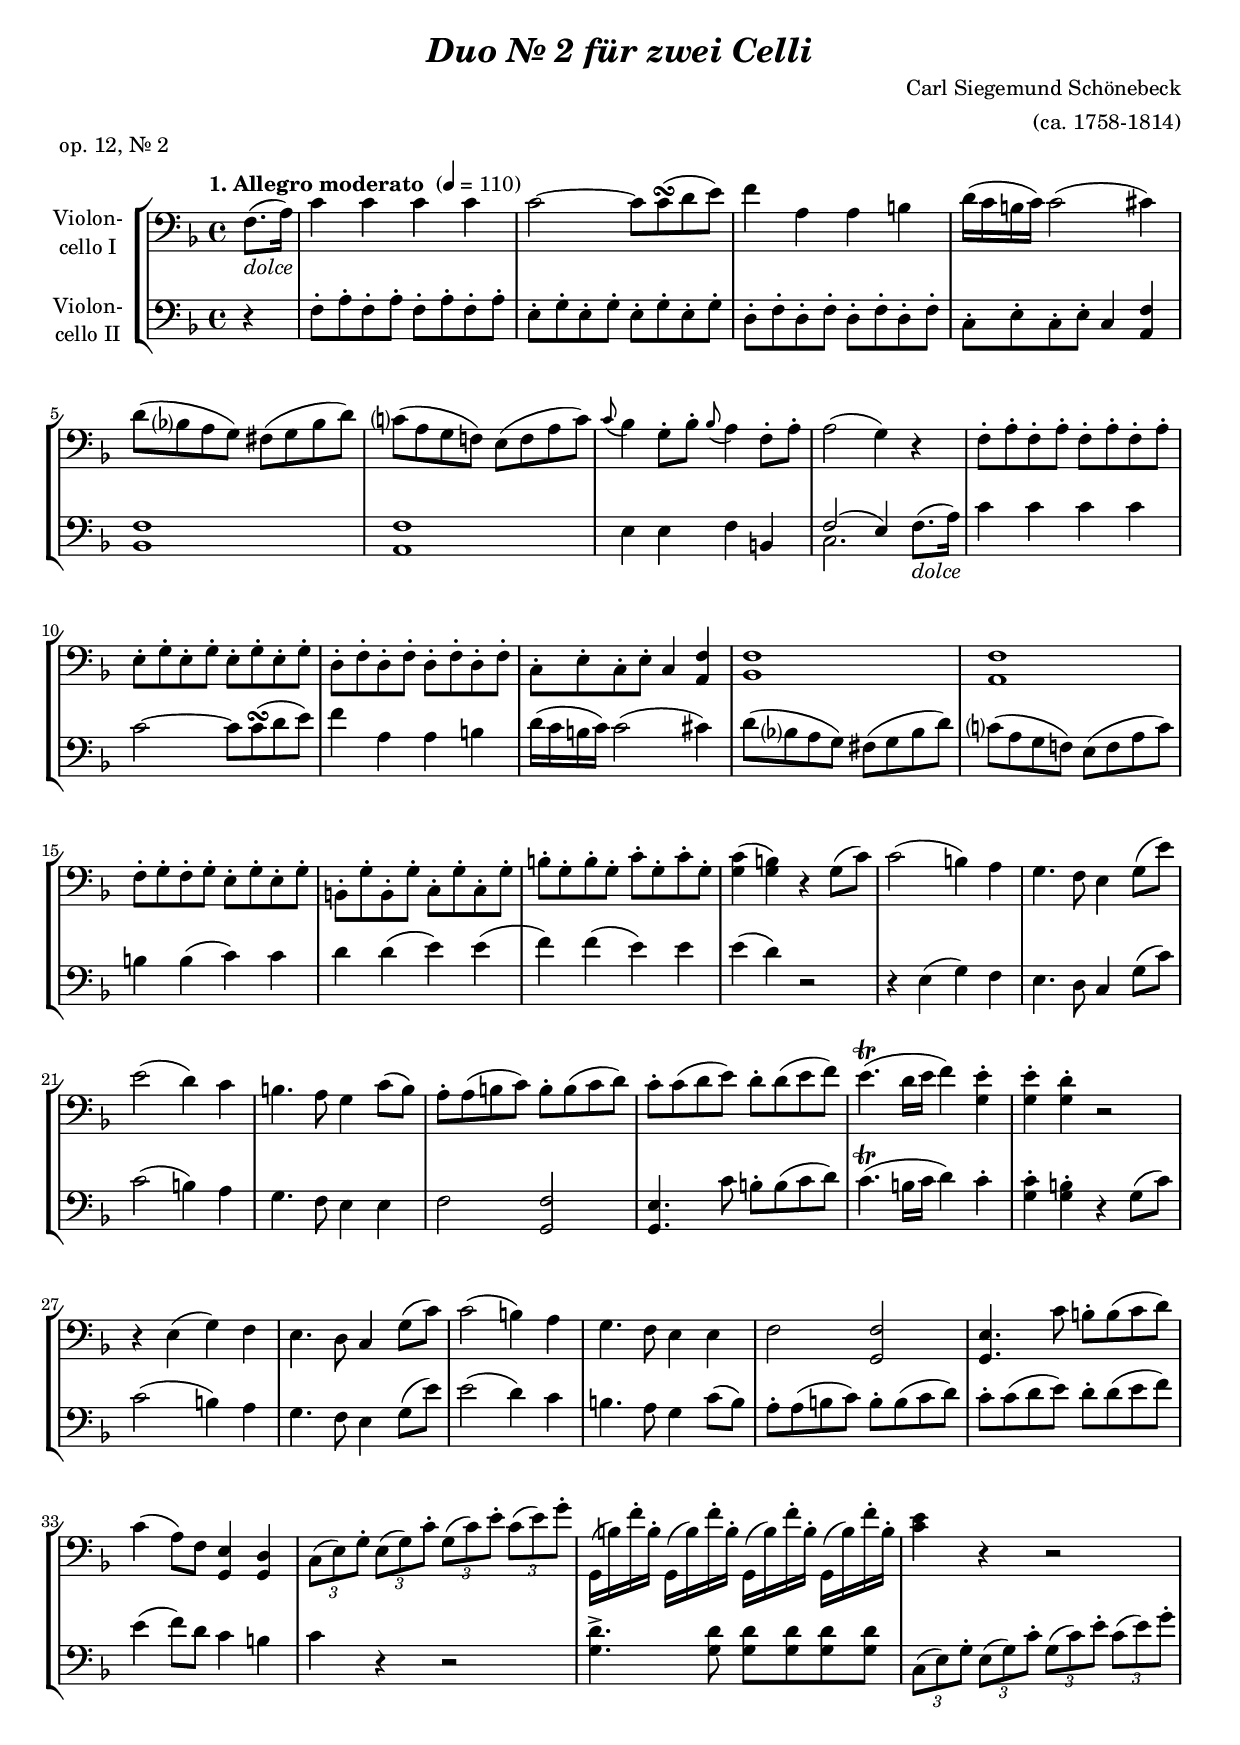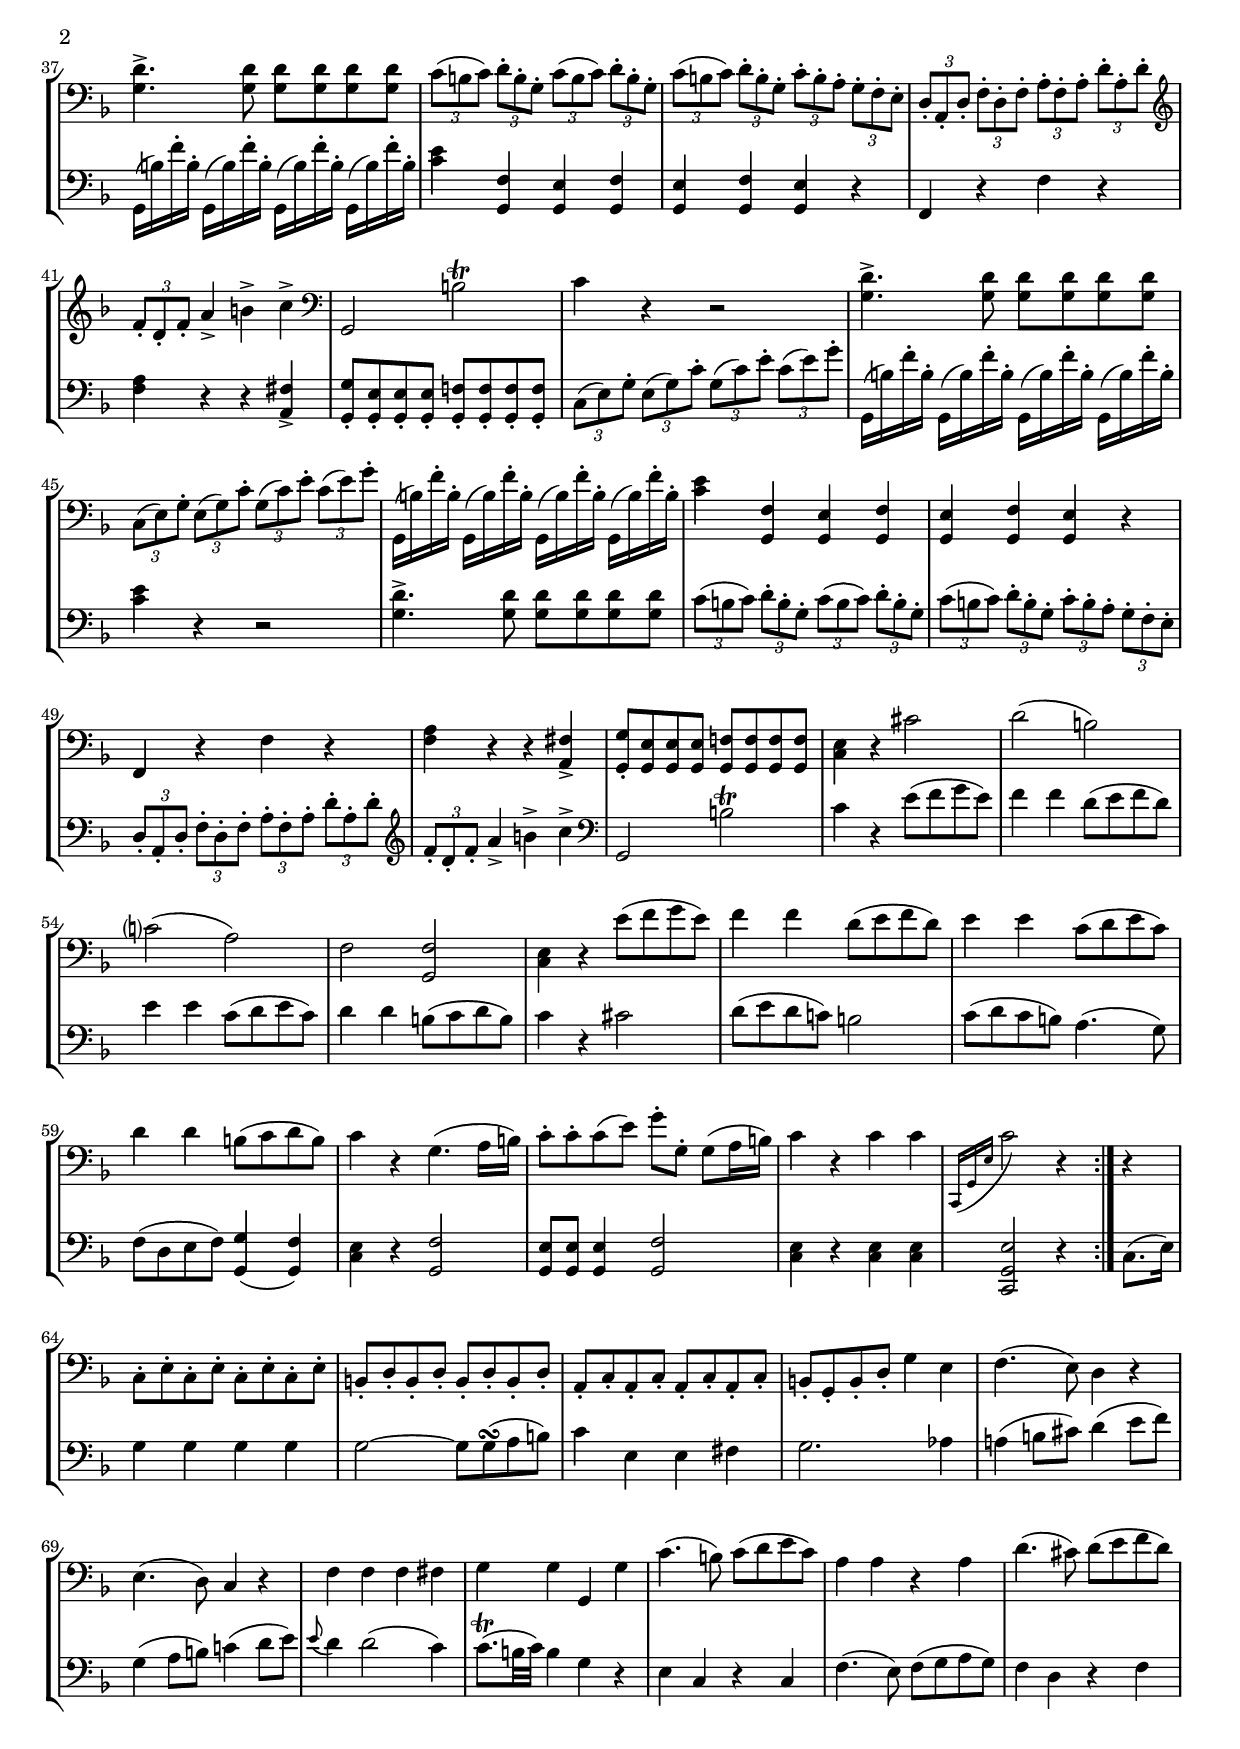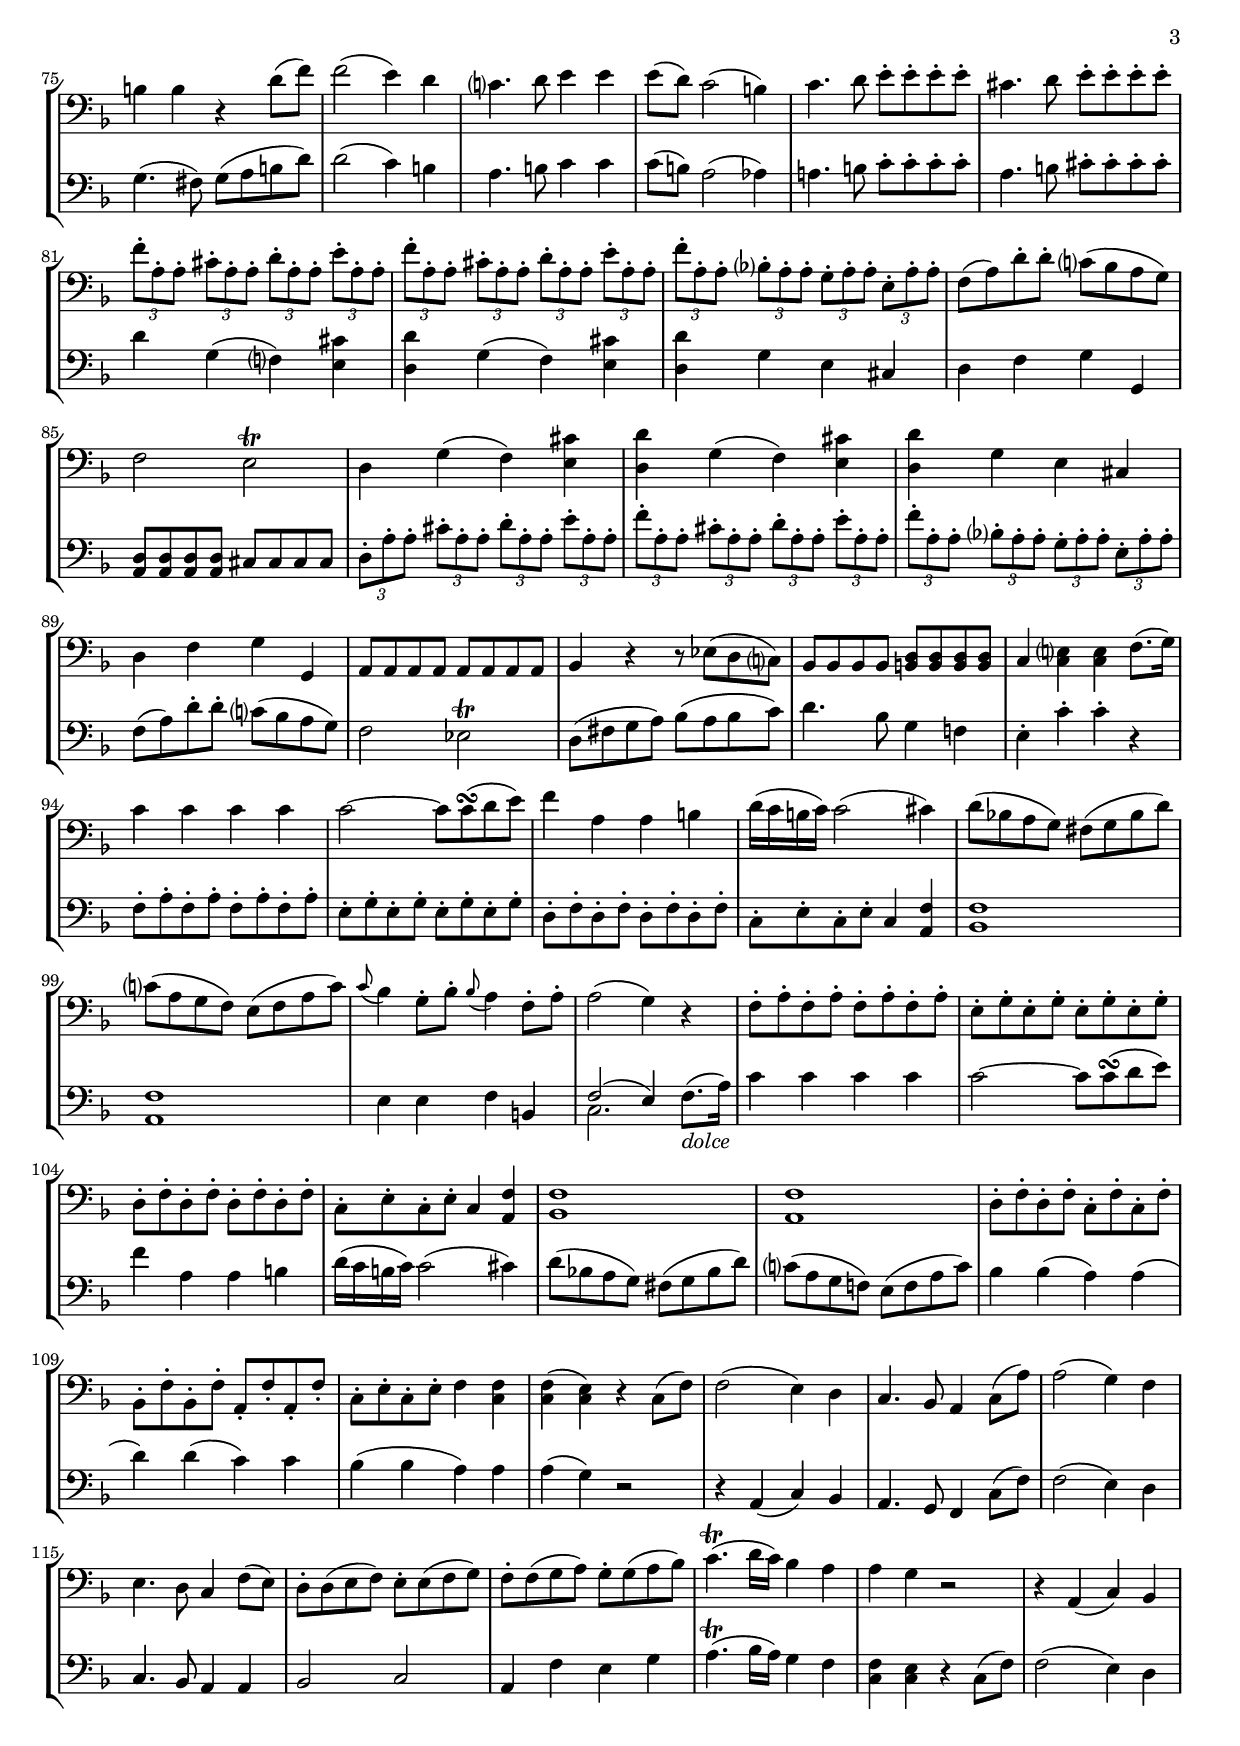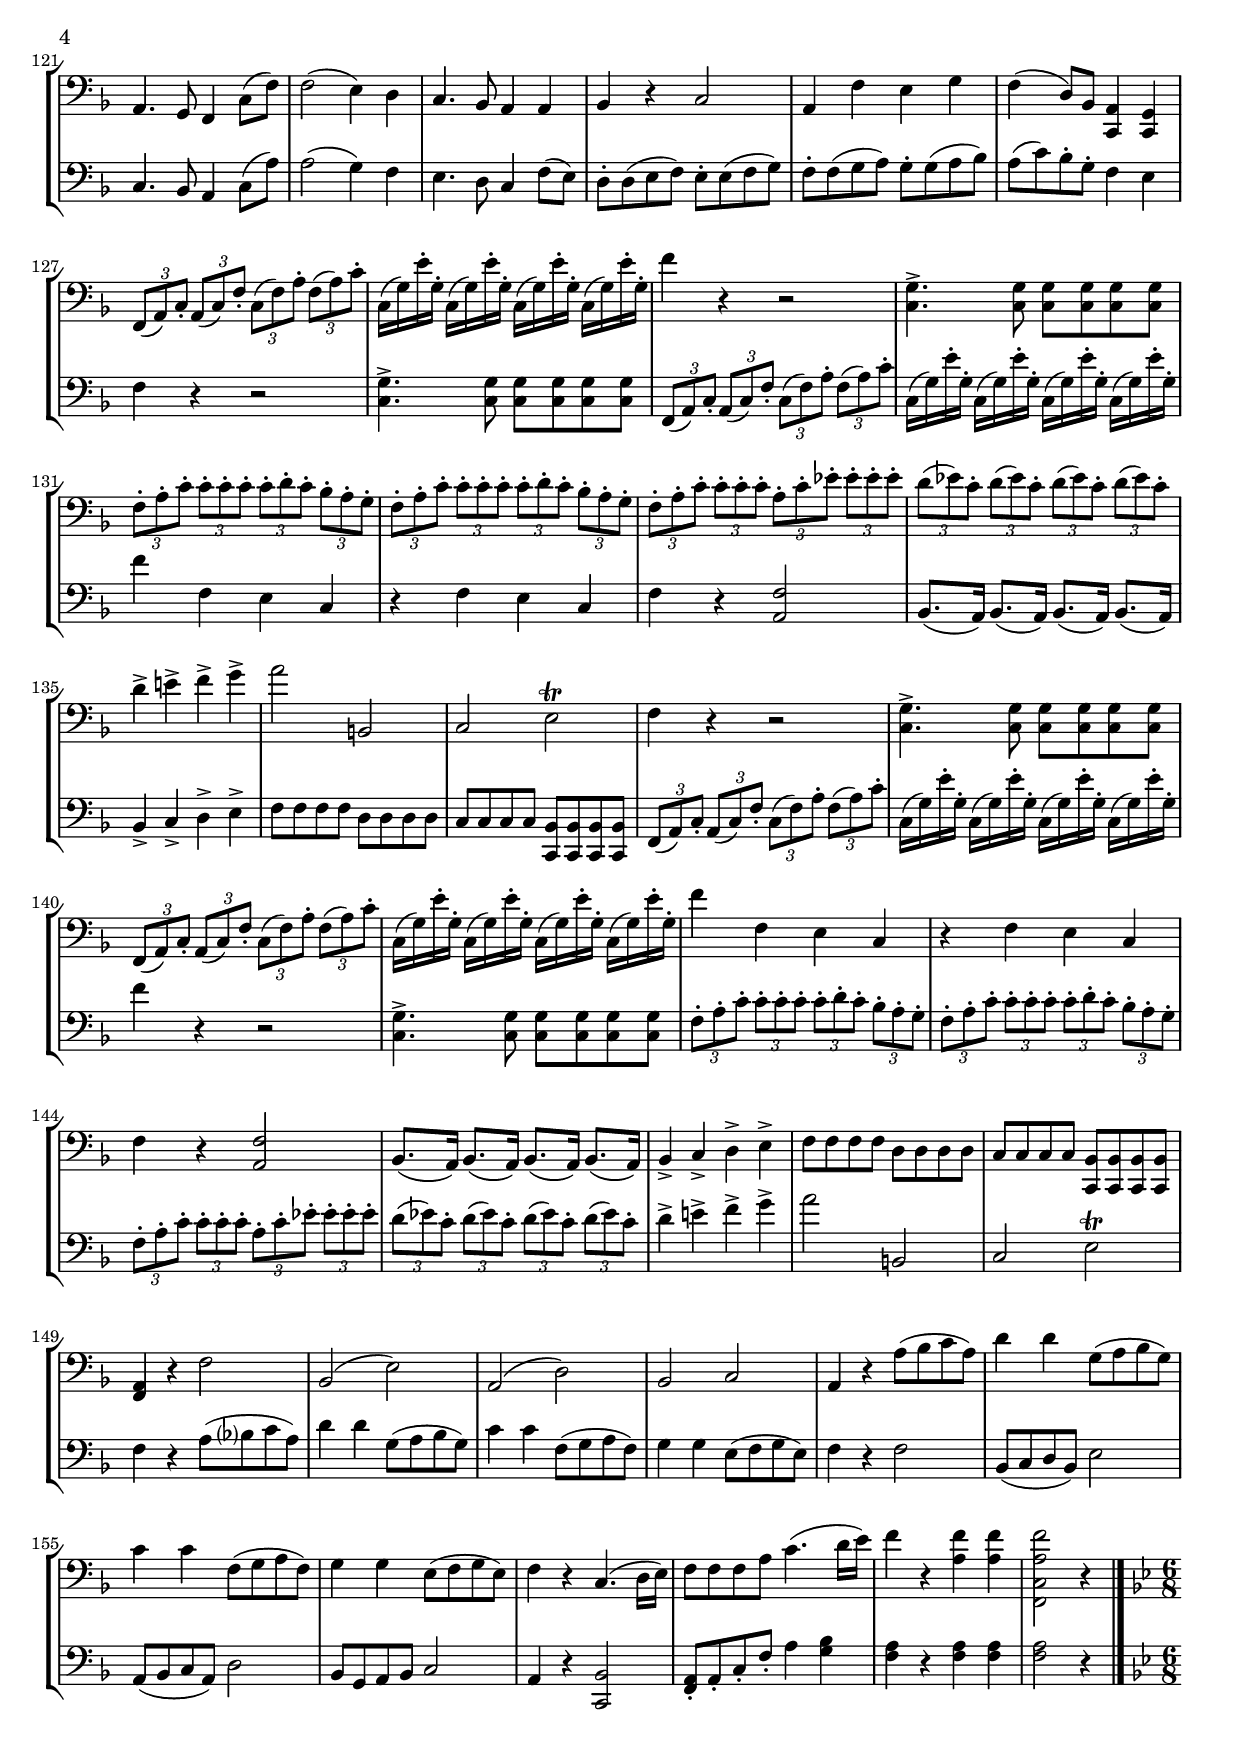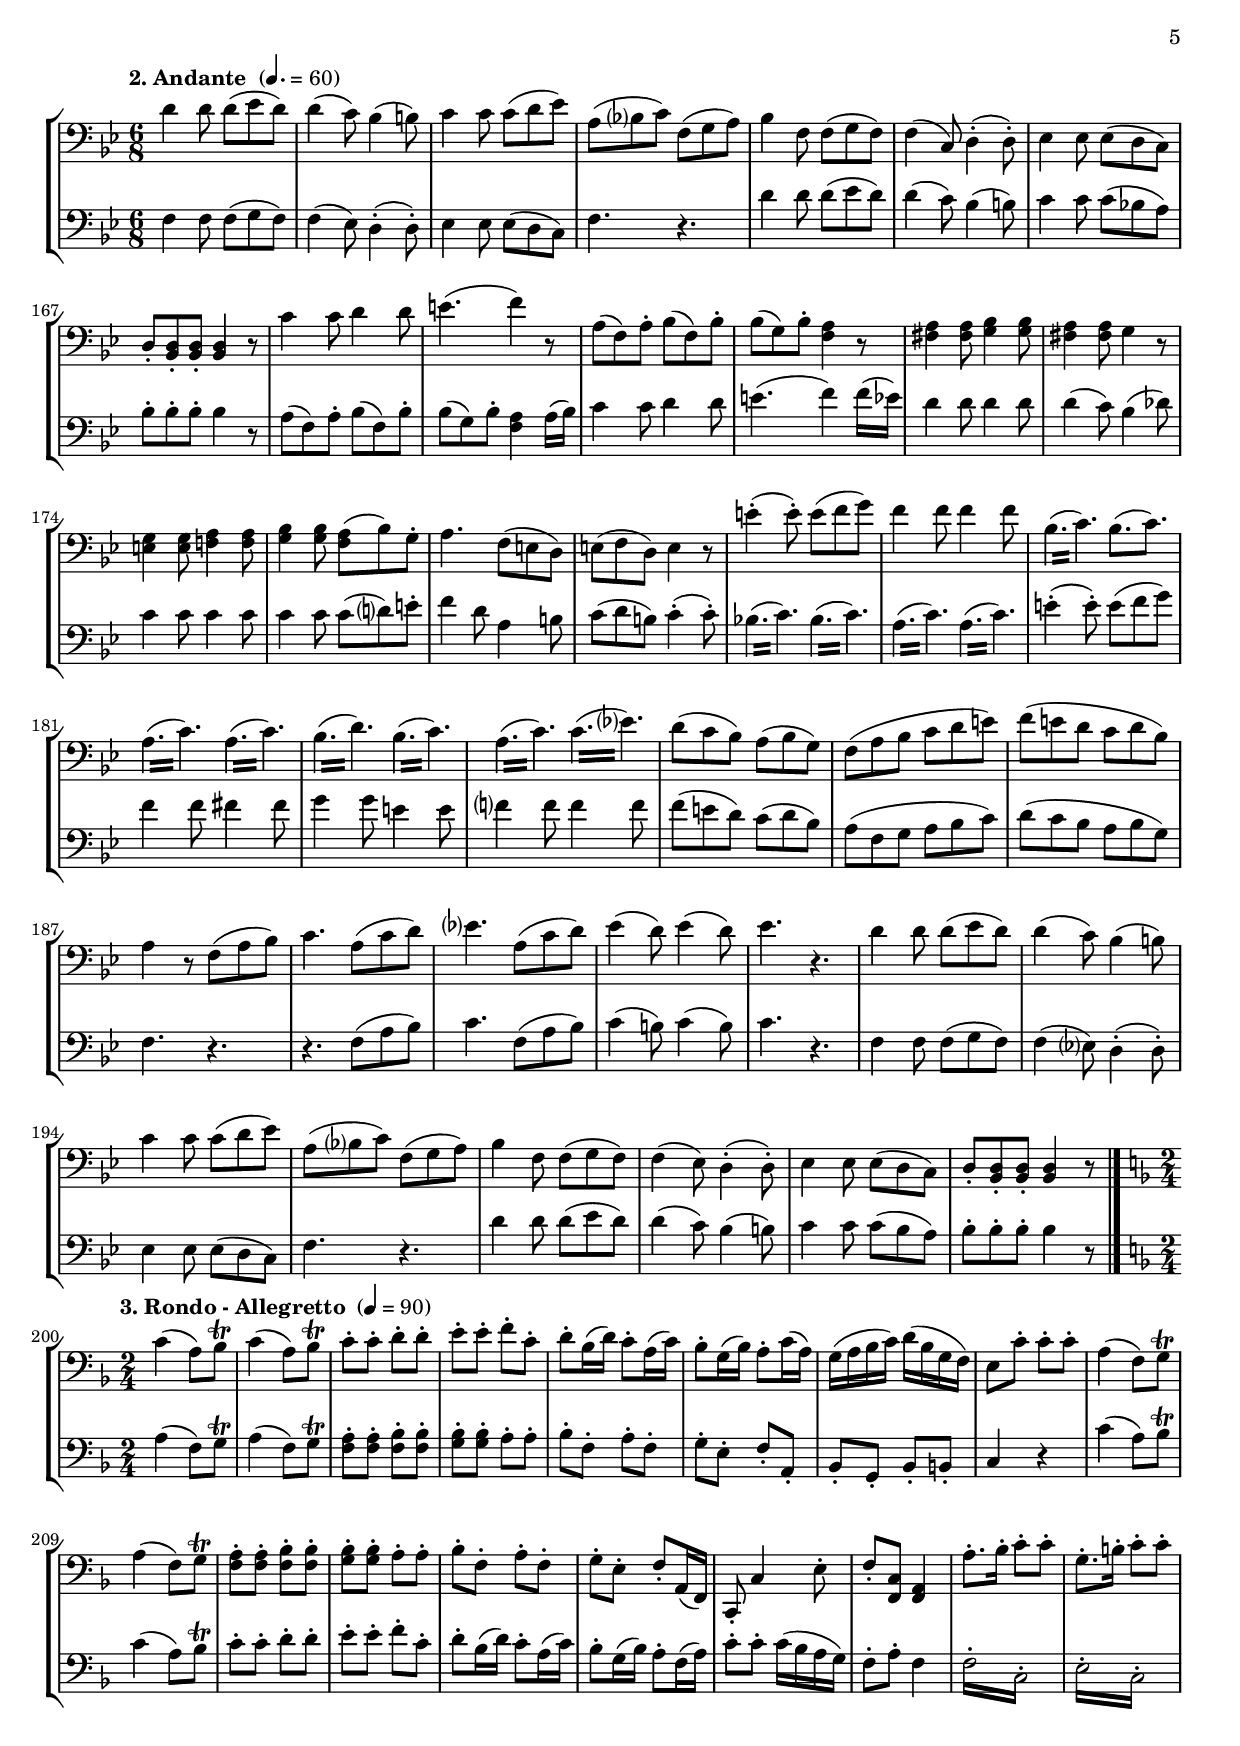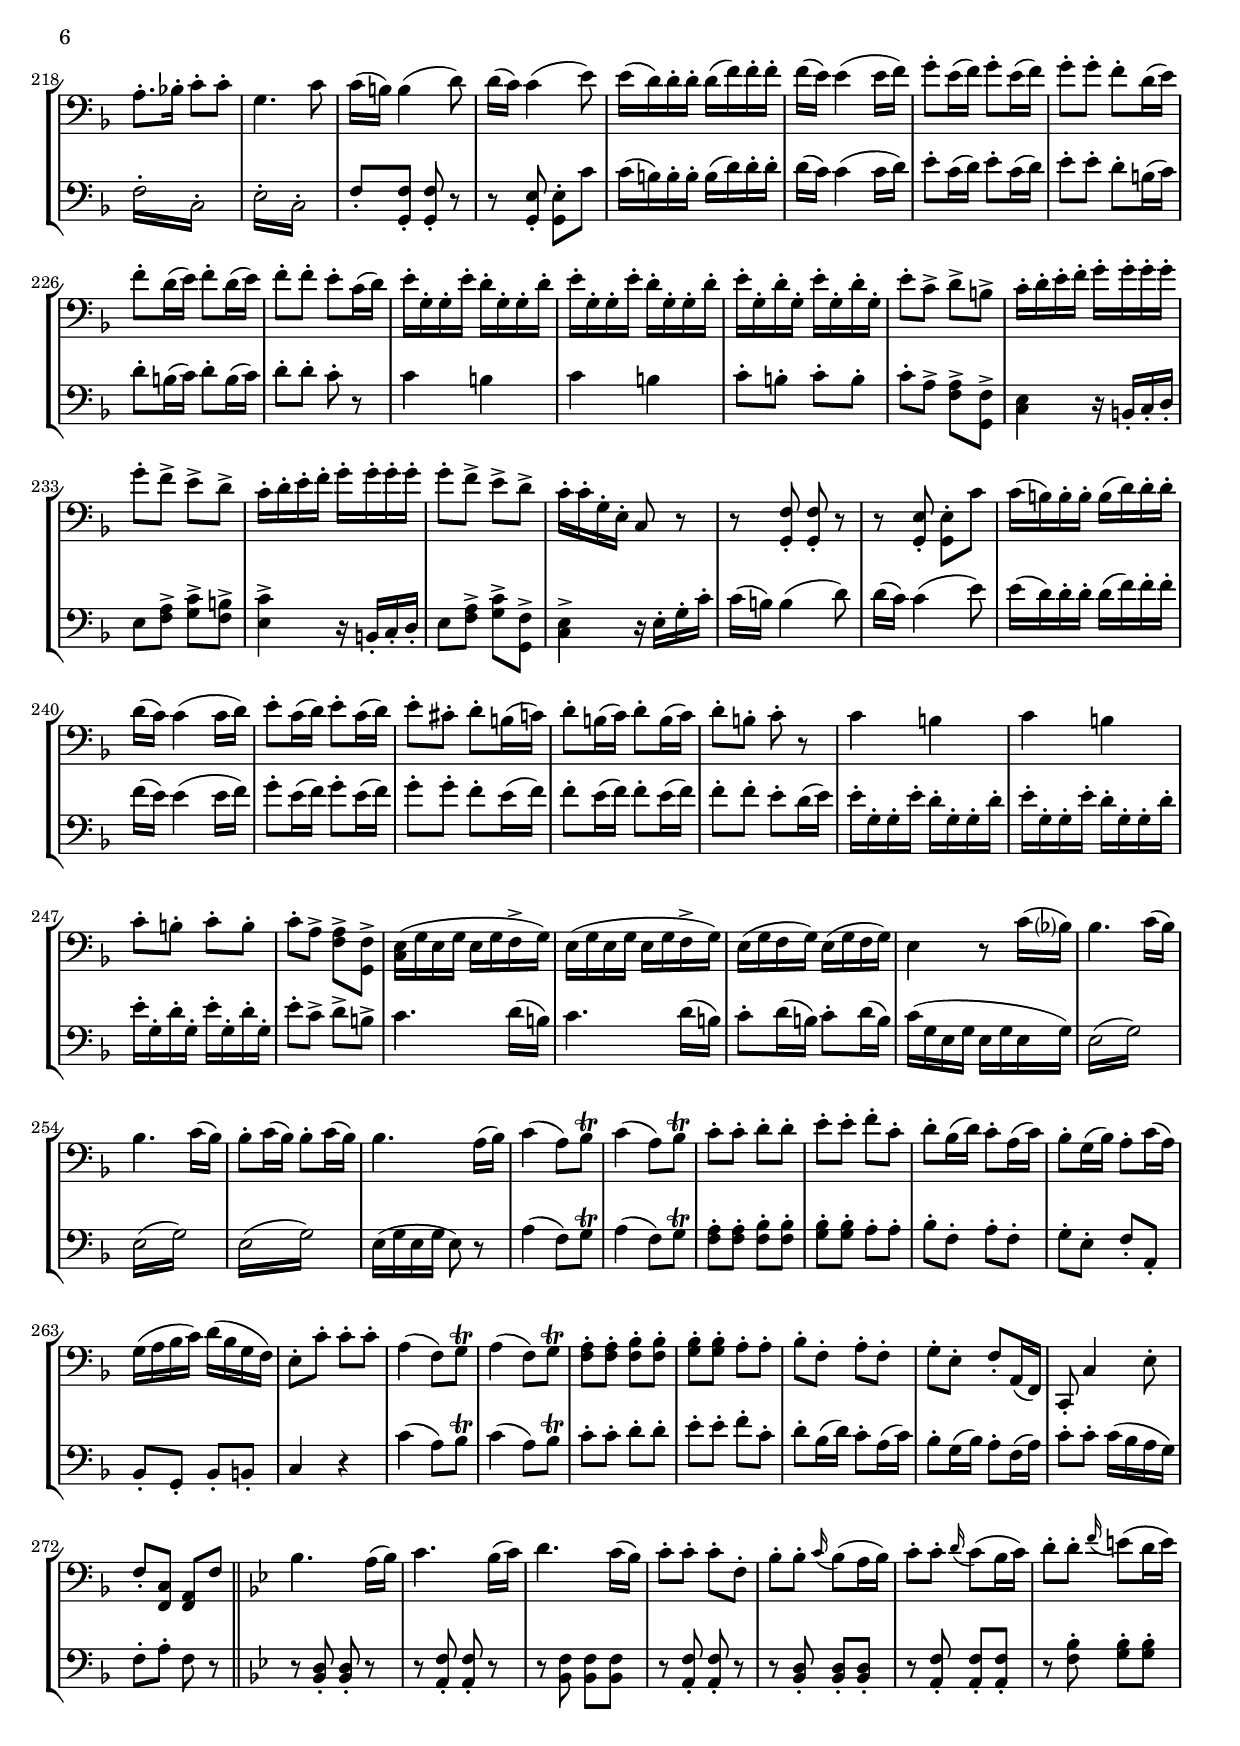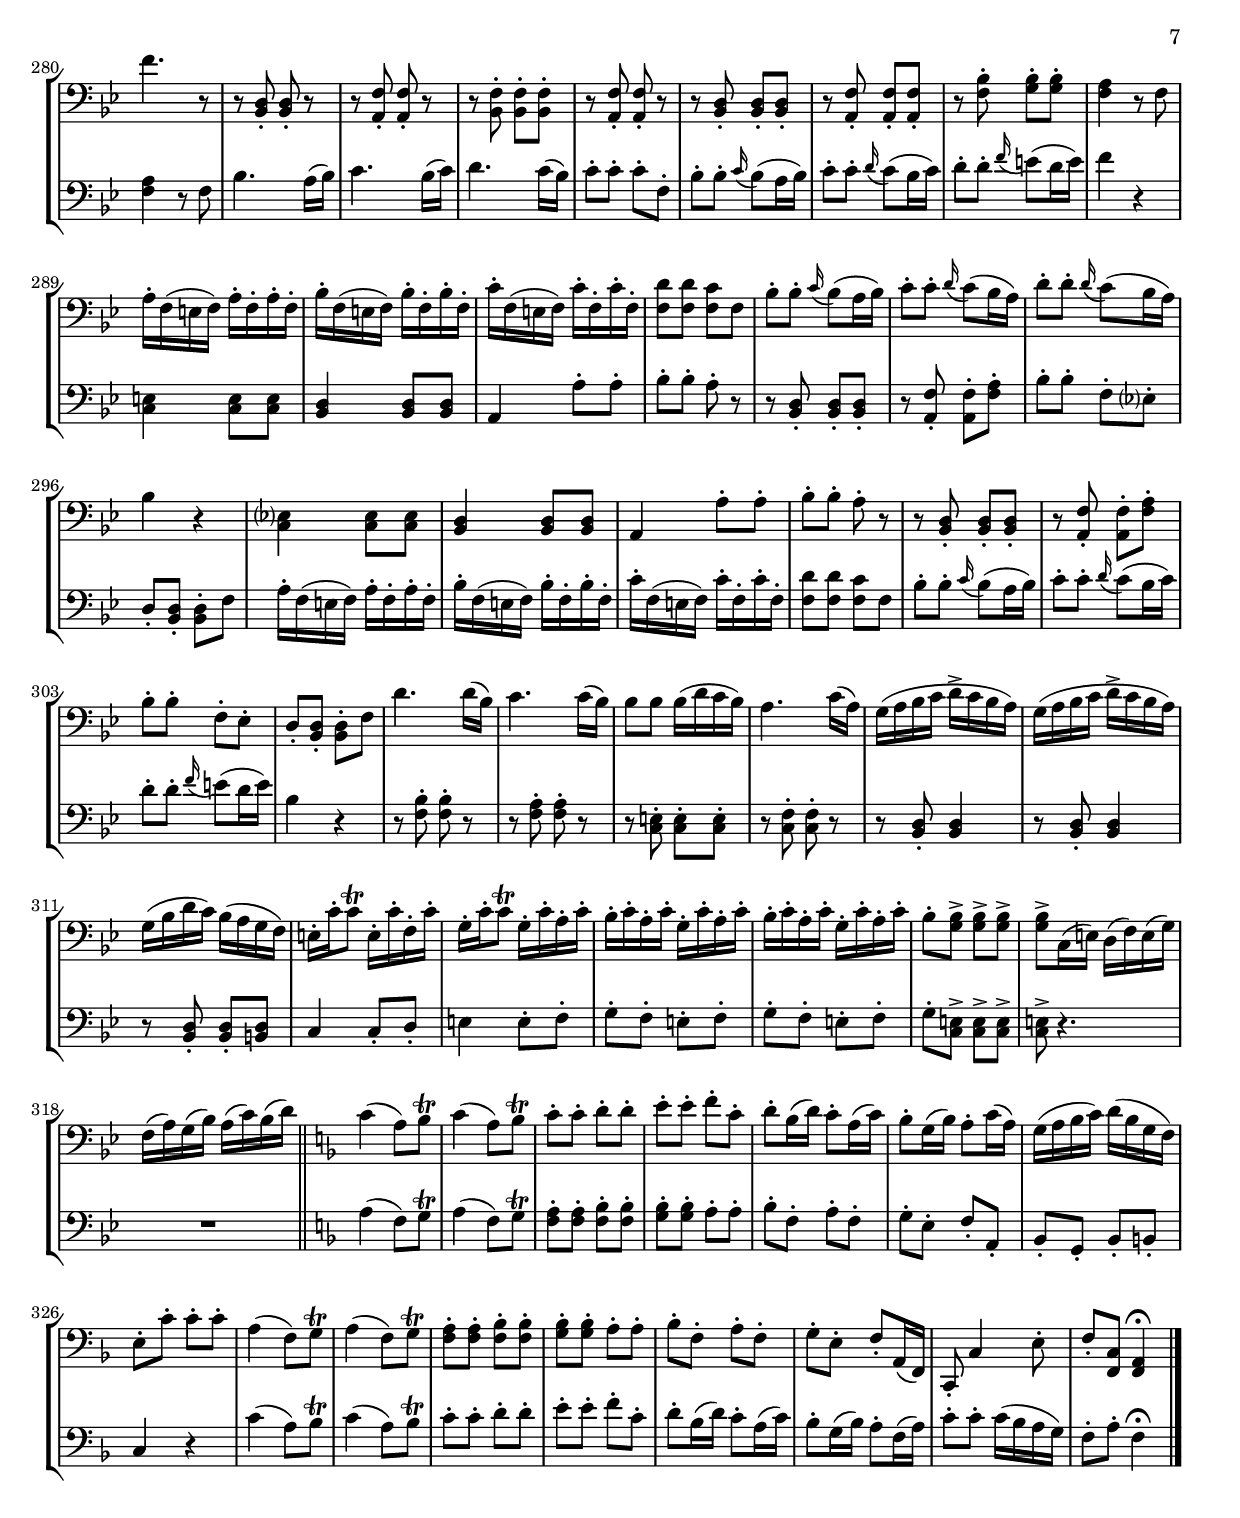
\version "2.18.2"
\include "deutsch.ly"
  
#(set-global-staff-size 18.5)

\header {
  title     = \markup \bold \italic "Duo Nr. 2 für zwei Celli"
  composer  = "Carl Siegemund Schönebeck"
  arranger  = "(ca. 1758-1814)"
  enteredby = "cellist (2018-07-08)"
  piece     = "op. 12, Nr. 2"
}

voiceconsts = {
  \key f \major
  \clef "bass"
 %\numericTimeSignature
  \compressFullBarRests
}

micl = "clarinet"
mifl = "flute"
miob = "oboe"
mifh = "french horn"
misx = "tenor sax"
mist = "string ensemble 1"
miba = "cello"

introa = {            \tempo "1. Allegro moderato "  4=110 \time 4/4 }
introb = { \pageBreak \tempo "2. Andante " 4.=60  \time 6/8 \key b \major \partial 2. }
introc = { \break     \tempo "3. Rondo - Allegretto " 4=90 \time 2/4 \key f \major }

dolc = \markup \italic "dolce"

va = \relative c {
  \voiceconsts
  
  \introa
  \repeat volta 2 {
    \partial 4 f8.(_\dolc a16)
    c4 c c c
    c2~ c8 c(\turn d e)
    f4 a, a h
    d16( c h c) c2( cis4)
    d8( b? a g) fis( g b d)
    c?( a g f!) e( f a c)
    
    \appoggiatura c b4 g8-. b-. \appoggiatura b a4 f8-. a-.
    a2( g4) r
    f8-. a-. f-. a-. f-. a-. f-. a-.
    e-. g-. e-. g-. e-. g-. e-. g-.
    d-. f-. d-. f-. d-. f-. d-. f-.
    c-. e-. c-. e-. c4 <a f'>
    <b f'>1
    <a f'>
    
    f'8-. g-. f-. g-. e-. g-. e-. g-.
    h,-. g'-. h,-. g'-. c,-. g'-. c,-. g'-.
    h-. g-. h-. g-. c-. g-. c-. g-.
    <g c>4( <g h>) r g8( c)
    c2( h4) a
    g4. f8 e4 g8( e')
    e2( d4) c
    
    h4. a8 g4 c8( h)
    a-. a( h c) h-. h( c d)
    c-. c( d e) d-. d( e f)
    e4.(\trill d16 e f4) <g, e'>-.
    <g e'>-. <g d'>-. r2
    r4 e( g) f
    e4. d8 c4 g'8( c)

    c2( h4) a
    g4. f8 e4 e
    f2 <g, f'>
    <g e'>4. c'8 h-. h( c d)
    c4( a8) f <g, e'>4 <g d'>
    \tuplet 3/2 4 { c8( e) g-. e( g) c-. g( c) e-. c( e) g-. }

    g,,16( h') f'-. h,-. g,( h') f'-. h,-. g,( h') f'-. h,-. g,( h') f'-. h,-.
    <c e>4 r r2
    <g d'>4.-> <g d'>8 <g d'> <g d'> <g d'> <g d'>
    \tuplet 3/2 4 {
      c( h c) d-. h-. g-. c( h c) d-. h-. g-.

      c( h c) d-. h-. g-. c-. h-. a-. g-. f-. e-.
      d-. a-. d-. f-. d-. f-. a-. f-. a-. d-. a-. d-. \clef "treble"
      f-. d-. f-.
    } a4-> h-> c-> \clef "bass"
    g,,2 h'\trill
    c4 r r2
    <g d'>4.-> <g d'>8 <g d'> <g d'> <g d'> <g d'>

    \tuplet 3/2 4 { c,( e) g-. e( g) c-. g( c) e-. c( e) g-. }
    g,,16( h') f'-. h,-. g,( h') f'-. h,-. g,( h') f'-. h,-. g,( h') f'-. h,-.
    <c e>4 <g, f'> <g e'> <g f'>
    <g e'> <g f'> <g e'> r
    f r f' r
    <f a> r r <a, fis'>->

    <g g'>8-. <g e'> <g e'> <g e'>  <g f'!> <g f'> <g f'> <g f'>
    <c e>4 r cis'2
    d( h)
    c?( a)
    f <g, f'>
    <c e>4 r e'8( f g e)
    f4 f d8( e f d)
    e4 e c8( d e c)

    d4 d h8( c d h)
    c4 r g4.( a16 h)
    c8-. c-. c( e) g-. g,-. g( a16 h)
    c4 r c c
    \appoggiatura { c,,16[ g' e'] } c'2 r4
  }
  r4
  c,8-. e-. c-. e-. c-. e-. c-. e-.

  h-. d-. h-. d-. h-. d-. h-. d-.
  a-. c-. a-. c-. a-. c-. a-. c-.
  h-. g-. h-. d-. g4 e
  f4.( e8) d4 r
  e4.( d8) c4 r
  f f f fis
  g g g, g'
  c4.( h8) c( d e c)

  a4 a r a
  d4.( cis8) d( e f d)
  h4 h r d8( f)
  f2( e4) d
  c?4. d8 e4 e
  e8( d) c2( h4)
  c4. d8 e-. e-. e-. e-.

  cis4. d8 e-. e-. e-. e-.
  \tuplet 3/2 4 {
    f-. a,-. a-. cis-. a-. a-. d-. a-. a-. e'-. a,-. a-.
    f'-. a,-. a-. cis-. a-. a-. d-. a-. a-. e'-. a,-. a-.
    f'-. a,-. a-. b?-. a-. a-. g-. a-. a-. e-. a-. a-.
  }

  f( a) d-. d-. c?( b a g) f2 e\trill
  d4 g( f) <e cis'>
  <d d'> g( f) <e cis'>
  <d d'> g e cis
  d f g g,
  a8 a a a a a a a
  b4 r r8 es( d c?)

  b b b b <h d> <h d> <h d> <h d>
  c4 <c e?> <c e> f8.( g16)
  c4 c c c
  c2~ c8 c(\turn d e)
  f4 a, a h
  d16( c h c) c2( cis4)
  d8( b! a g) fis( g b d)

  c?( a g f) e( f a c)
  \appoggiatura c b4 g8-. b-. \appoggiatura b a4 f8-. a-.
  a2( g4) r
  f8-. a-. f-. a-. f-. a-. f-. a-.
  e-. g-. e-. g-. e-. g-. e-. g-.
  d-. f-. d-. f-. d-. f-. d-. f-.
  c-. e-. c-. e-. c4 <a f'>

  <b f'>1
  <a f'>
  d8-. f-. d-. f-. c-. f-. c-. f-.
  b,-. f'-. b,-. f'-. a,-. f'-. a,-. f'-.
  c-. e-. c-. e-. f4 <c f>
  <c f>( <c e>) r c8( f)
  f2( e4) d
  c4. b8 a4 c8( a')
  a2( g4) f

  e4. d8 c4 f8( e)
  d-. d( e f) e-. e( f g)
  f-. f( g a) g-. g( a b)
  c4.(\trill d16 c) b4 a
  a g r2
  r4 a,( c) b
  a4. g8 f4 c'8( f)
  f2( e4) d

  c4. b8 a4 a
  b r c2
  a4 f' e g
  f( d8) b <c, a'>4 <c g'>
  \tuplet 3/2 4 { f8( a) c-. a( c) f-. c( f) a-. f( a) c-. }
  c,16( g') e'-. g,-. c,( g') e'-. g,-. c,( g') e'-. g,-. c,( g') e'-. g,-.
  f'4 r r2

  <c, g'>4.-> <c g'>8 <c g'> <c g'> <c g'> <c g'>
  \tuplet 3/2 4 {
    f-. a-. c-. c-. c-. c-. c-. d-. c-. b-. a-. g-.
    f-. a-. c-. c-. c-. c-. c-. d-. c-. b-. a-. g-.
    f-. a-. c-. c-. c-. c-. a-. c-. es-. es-. es-. es-.

    d( es) c-. d( es) c-. d( es) c-. d( es) c-.
  }
  d4-> e!-> f-> g->
  a2 h,,
  c e\trill
  f4 r r2
  <c g'>4.-> <c g'>8 <c g'> <c g'> <c g'> <c g'>
  
  \tuplet 3/2 4 { f,( a) c-. a( c) f-. c( f) a-. f( a) c-. }
  c,16( g') e'-. g,-. c,( g') e'-. g,-. c,( g') e'-. g,-. c,( g') e'-. g,-.
  f'4 f, e c
  r f e c
  f r <a, f'>2
  b8.( a16) b8.( a16) b8.( a16) b8.( a16)

  b4-> c-> d-> e->
  f8 f f f d d d d
  c c c c <c, b'> <c b'> <c b'> <c b'>
  <f a>4 r f'2
  b,( e)
  a,( d)
  b c
  a4 r a'8( b c a)
  d4 d g,8( a b g)

  c4 c f,8( g a f)
  g4 g e8( f g e)
  f4 r c4.( d16 e)
  f8 f f a c4.( d16 e)
  f4 r <a, f'> <a f'>
  <f, c' a' f'>2 r4 \bar "|."

  \introb
  d''4 d8 d( es d)
  d4( c8) b4( h8)
  c4 c8 c( d es)
  a,( b? c) f,( g a)
  b4 f8 f( g f)

  f4( c8) d4(-. d8)-.
  es4 es8 es( d c)
  d-. <b d>-. <b d>-. <b d>4 r8
  c'4 c8 d4 d8
  e4.( f4) r8

  a,( f) a-. b( f) b-.
  b( g) b-. <f a>4 r8
  <fis a>4 <fis a>8 <g b>4 <g b>8
  <fis a>4 <fis a>8 g4 r8
  <e g>4 <e g>8 <f! a>4 <f a>8

  <g b>4 <g b>8 <f a>( b) g-.
  a4. f8( e d)
  e( f d) e4 r8
  e'4(-. e8)-. e( f g)
  f4 f8 f4 f8

  \repeat tremolo 3 { b,16( c) } b8.( c)
  \repeat tremolo 3 { a16( c) } \repeat tremolo 3 { a( c) }
  \repeat tremolo 3 { b( d) } \repeat tremolo 3 { b( c) }

  \repeat tremolo 3 { a( c) } \repeat tremolo 3 { c( es?) }
  d8( c b) a( b g)
  f( a b c d e)
  f( e d c d b)

  a4 r8 f( a b)
  c4. a8( c d)
  es?4. a,8( c d)
  es4( d8) es4( d8)
  es4. r
  d4 d8 d( es d)

  d4( c8) b4( h8)
  c4 c8 c( d es)
  a,( b? c) f,( g a)
  b4 f8 f( g f)
  f4( es8) d4(-. d8)-.

  es4 es8 es( d c)
  d-. <b d>-. <b d>-. <b d>4 r8 \bar "|."

  \introc
  c'4( a8) b\trill
  c4( a8) b\trill
  c-. c-. d-. d-.
  e-. e-. f-. c-.
  d-. b16( d) c8-. a16( c)
  b8-. g16( b) a8-. c16( a)
  g( a b c) d( b g f)
  e8 c'-. c-. c-.
  a4( f8) g\trill
  
  a4( f8) g\trill
  <f a>-. <f a>-. <f b>-. <f b>-.
  <g b>-. <g b>-. a-. a-.
  b-. f-. a-. f-.
  g-. e-. f-. a,16( f)
  c8-. c'4 e8-.
  f-. <f, c'> <f a>4
  a'8.-. b16-. c8-. c-.
  g8.-. h16-. c8-. c-.
  a8.-. b!16-. c8-. c-.
  
  g4. c8
  c16( h) h4( d8)
  d16( c) c4( e8)
  e16( d) d-. d-. d( f) f-. f-.
  f( e) e4( e16 f)
  g8-. e16( f) g8-. e16( f)
  g8-. g-. f-. d16( e)
  
  f8-. d16( e) f8-. d16( e)
  f8-. f-. e-. c16( d)
  e-. g,-. g-. e'-. d-. g,-. g-. d'-.
  e-. g,-. g-. e'-. d-. g,-. g-. d'-.
  e-. g,-. d'-. g,-. e'-. g,-. d'-. g,-.
  e'8-. c-> d-> h->
  
  c16-. d-. e-. f-. g-. g-. g-. g-.
  g8-. f-> e-> d->
  c16-. d-. e-. f-. g-. g-. g-. g-.
  g8-. f-> e-> d->
  c16-. c-. g-. e-. c8 r
  r <g f'>-. <g f'>-. r

  r <g e'>-. <g e'>-. c'
  c16( h) h-. h-. h( d) d-. d-.
  d16( c) c4( c16 d)
  e8-. c16( d) e8-. c16( d)
  e8-. cis-. d-. h16( c)
  d8-. h16( c) d8-. h16( c)
  d8-. h-. c-. r

  c4 h
  c h
  c8-. h-. c-. h-.
  c-. a-> <f a>-> <g, f'>->
  <c e>16( g' e g e g f-> g)
  e( g e g e g f-> g)
  e( g f g) e( g f g)
  e4 r8 c'16( b?)
  b4. c16( b)
  
  b4. c16( b)
  b8-. c16( b) b8-. c16( b)
  b4. a16( b)
  c4( a8) b\trill
  c4( a8) b\trill
  c-. c-. d-. d-.
  e-. e-. f-. c-.
  d-. b16( d) c8-. a16( c)
  b8-. g16( b) a8-. c16( a)

  g( a b c) d( b g f)
  e8-. c'-. c-. c-.
  a4( f8) g\trill
  a4( f8) g\trill
  <f a>8-. <f a>-. <f b>-. <f b>-.
  <g b>-. <g b>-. a-. a-.
  b-. f-. a-. f-.
  g-. e-. f-. a,16( f)
  c8-. c'4 e8-.

  f-. <f, c'> <f a> f' \bar "||" \key b \major
  b4. a16( b)
  c4. b16( c)
  d4. c16( b)
  c8-. c-. c-. f,-.
  b-. b-. \appoggiatura c16 b8( a16 b)
  c8-. c-. \appoggiatura d16 c8( b16 c)
  d8-. d-. \appoggiatura f16 e8( d16 e)

  f4. r8
  r <b,, d>-. <b d>-. r
  r <a f'>-. <a f'>-. r
  r <b f'>-. <b f'>-. <b f'>-.
  r <a f'>-. <a f'>-. r
  r <b d>-. <b d>-. <b d>-.
  r <a f'>-. <a f'>-. <a f'>-.
  r <f' b>-. <g b>-. <g b>-.
  <f a>4 r8 f
  a16-. f( e f) a-. f-. a-. f-.

  b-. f( e f) b-. f-. b-. f-.
  c'-. f,( e f) c'-. f,-. c'-. f,-.
  <f d'>8 <f d'> <f c'> f
  b-. b-. \appoggiatura c16 b8( a16 b)
  c8-. c-. \appoggiatura d16 c8( b16 a)
  d8-. d-. \appoggiatura d16 c8( b16 a)
  b4 r

  <c, es?> <c es>8 <c es>
  <b d>4 <b d>8 <b d>
  a4 a'8-. a-.
  b-. b-. a-. r
  r <b, d>-. <b d>-. <b d>-.
  r <a f'>-. <a f'>-. <f' a>-.
  b-. b-. f-. es-.
  d-. <b d>-. <b d>-. f'
  d'4. d16( b)
  c4. c16( b)

  b8 b b16( d c b)
  a4. c16( a)
  g( a b c d-> c b a)
  g( a b c d-> c b a)
  g( b d c) b( a g f)
  e-. c'-. c8\trill e,16-. c'-. f,-. c'-.

  g-. c-. c8\trill g16-. c-. a-. c-.
  b-. c-. a-. c-. g-. c-. a-. c-.
  b-. c-. a-. c-. g-. c-. a-. c-.
  b8-. <g b>-> <g b>-> <g b>->
  <g b>-> c,16( e) d( f) e( g)
  f( a) g( b) a( c) b( d) \bar "||" \key f \major
  c4( a8) b\trill

  c4( a8) b\trill
  c-. c-. d-. d-.
  e-. e-. f-. c-.
  d-. b16( d) c8-. a16( c)
  b8-. g16( b) a8-. c16( a)
  g( a b c) d( b g f)
  e8-. c'-. c-. c-.
  a4( f8) g\trill
  a4( f8) g\trill

  <f a>-. <f a>-. <f b>-. <f b>-.
  <g b>-. <g b>-. a-. a-.
  b-. f-. a-. f-.
  g-. e-. f-. a,16( f)
  c8-. c'4 e8-.
  f-. <f, c'> <f a>4\fermata \bar "|."
}

vb = \relative c {
  \voiceconsts
  
  \introa
  \repeat volta 2 {
    \partial 4 r4
    f8-. a-. f-. a-. f-. a-. f-. a-.
    e-. g-. e-. g-. e-. g-. e-. g-.
    d-. f-. d-. f-. d-. f-. d-. f-.
    c-. e-. c-. e-. c4 <a f'>
    <b f'>1
    <a f'>
    e'4 e f h,
    << { f'2( e4) } \\ c2. >> f8.(_\dolc a16)

    c4 c c c
    c2~ c8 c(\turn d e)
    f4 a, a h
    d16( c h c) c2( cis4)
    d8( b? a g) fis( g b d)
    c?( a g f!) e( f a c)
    h4 h( c) c

    d d( e) e(
    f) f( e) e
    e( d) r2
    r4 e,( g) f
    e4. d8 c4 g'8( c)
    c2( h4) a
    g4. f8 e4 e
    f2 <g, f'>
    <g e'>4. c'8 h-. h( c d)

    c4.(\trill h16 c d4) c-.
    <g c>-. <g h>-. r g8( c)
    c2( h4) a
    g4. f8 e4 g8( e')
    e2( d4) c
    h4. a8 g4 c8( h)
    a-. a( h c) h-. h( c d)

    c-. c( d e) d-. d( e f)
    e4( f8) d c4 h
    c r r2
    <g d'>4.-> <g d'>8 <g d'> <g d'> <g d'> <g d'>
    \tuplet 3/2 4 { c,( e) g-. e( g) c-. g( c) e-. c( e) g-. }

    g,,16( h') f'-. h,-. g,( h') f'-. h,-. g,( h') f'-. h,-. g,( h') f'-. h,-.
    <c e>4 <g, f'> <g e'> <g f'>
    <g e'> <g f'> <g e'> r
    f r f' r
    <f a> r r <a, fis'>->
    <g g'>8-. <g e'>-. <g e'>-. <g e'>-. <g f'!>-. <g f'>-. <g f'>-. <g f'>-.

    \tuplet 3/2 4 { c( e) g-. e( g) c-. g( c) e-. c( e) g-. }
    g,,16( h') f'-. h,-. g,( h') f'-. h,-. g,( h') f'-. h,-. g,( h') f'-. h,-.
    <c e>4 r r2
    <g d'>4.-> <g d'>8 <g d'> <g d'> <g d'> <g d'>

    \tuplet 3/2 4 {
      c( h c) d-. h-. g-. c( h c) d-. h-. g-.
      c( h c) d-. h-. g-. c-. h-. a-. g-. f-. e-.
      d-. a-. d-. f-. d-. f-. a-. f-. a-. d-. a-. d-. \clef "treble"
      f-. d-. f-.
    } a4-> h-> c-> \clef "bass"
    g,,2 h'\trill

    c4 r e8( f g e)
    f4 f d8( e f d)
    e4 e c8( d e c)
    d4 d h8( c d h)
    c4 r cis2
    d8( e d c!) h2

    c8( d c h) a4.( g8)
    f( d e f) <g, g'>4( <g f'>)
    <c e> r <g f'>2
    <g e'>8 <g e'> <g e'>4 <g f'>2
    <c e>4 r <c e> <c e>
    <c, g' e'>2 r4
  }
  c'8.( e16)
  g4 g g g
  g2~ g8 g(\turn a h)

  c4 e, e fis
  g2. as4
  a!( h8 cis) d4( e8 f)
  g,4( a8 h) c!4( d8 e)
  \appoggiatura e d4 d2( c4)
  c8.(\trill h32 c) h4 g r
  e c r c
  f4.( e8) f( g a g)

  f4 d r f
  g4.( fis8) g( a h d)
  d2( c4) h
  a4. h8 c4 c
  c8( h) a2( as4)
  a!4. h8 c-. c-. c-. c-.
  a4. h8 cis-. cis-. cis-. cis-.

  d4 g,( f?) <e cis'>
  <d d'> g( f) <e cis'>
  <d d'> g e cis
  d f g g,
  <a d>8 <a d> <a d> <a d> cis cis cis cis
  \tuplet 3/2 4 {
    d-. a'-. a-. cis-. a-. a-. d-. a-. a-. e'-. a,-. a-.

    f'-. a,-. a-. cis-. a-. a-. d-. a-. a-. e'-. a,-. a-.
    f'-. a,-. a-. b?-. a-. a-. g-. a-. a-. e-. a-. a-.
  }
  f( a) d-. d-. c?( b a g)
  f2 es\trill
  d8( fis g a) b( a b c)
  d4. b8 g4 f!

  e-. c'-. c-. r
  f,8-. a-. f-. a-. f-. a-. f-. a-.
  e-. g-. e-. g-. e-. g-. e-. g-.
  d-. f-. d-. f-. d-. f-. d-. f-.
  c-. e-. c-. e-. c4 <a f'>
  <b f'>1
  <a f'>
  e'4 e f h,

  << { f'2( e4) } \\ c2. >> f8.(_\dolc a16)
  c4 c c c
  c2~ c8 c(\turn d e)
  f4 a, a h
  d16( c h c) c2( cis4)
  d8( b! a g) fis( g b d)
  c?( a g f!) e( f a c)

  b4 b( a) a(
  d) d( c) c
  b( b a) a
  a( g) r2
  r4 a,( c) b
  a4. g8 f4 c'8( f)
  f2( e4) d
  c4. b8 a4 a
  b2 c
  a4 f' e g

  a4.(\trill b16 a) g4 f
  <c f> <c e> r c8( f)
  f2( e4) d
  c4. b8 a4 c8( a')
  a2( g4) f
  e4. d8 c4 f8( e)
  d-. d( e f) e-. e( f g)
  f-. f( g a) g-. g( a b)

  a( c) b-. g-. f4 e
  f r r2
  <c g'>4.-> <c g'>8 <c g'> <c g'> <c g'> <c g'>
  \tuplet 3/2 4 { f,( a) c-. a( c) f-. c( f) a-. f( a) c-. }
  c,16( g') e'-. g,-. c,( g') e'-. g,-. c,( g') e'-. g,-. c,( g') e'-. g,-.
  f'4 f, e c
  r f e c

  f r <a, f'>2
  b8.( a16) b8.( a16) b8.( a16) b8.( a16)
  b4-> c-> d-> e->
  f8 f f f d d d d
  c c c c <c, b'> <c b'> <c b'> <c b'>
  \tuplet 3/2 4 { f( a) c-. a( c) f-. c( f) a-. f( a) c-. }
  
  c,16( g') e'-. g,-. c,( g') e'-. g,-. c,( g') e'-. g,-. c,( g') e'-. g,-.
  f'4 r r2
  <c, g'>4.-> <c g'>8 <c g'> <c g'> <c g'> <c g'>
  \tuplet 3/2 4 {
    f-. a-. c-. c-. c-. c-. c-. d-. c-. b-. a-. g-.

    f-. a-. c-. c-. c-. c-. c-. d-. c-. b-. a-. g-.
    f-. a-. c-. c-. c-. c-. a-. c-. es-. es-. es-. es-.
    d( es) c-. d( es) c-. d( es) c-. d( es) c-.
  }
  d4-> e!-> f-> g->

  a2 h,,
  c e\trill
  f4 r a8( b? c a)
  d4 d g,8( a b g)
  c4 c f,8( g a f)
  g4 g e8( f g e)
  f4 r f2
  b,8( c d b) e2
  a,8( b c a) d2

  b8 g a b c2
  a4 r <c, b'>2
  <f a>8-. a-. c-. f-. a4 <g b>
  <f a> r <f a> <f a>
  <f a>2 r4 \bar "|."

  \introb
  f4 f8 f( g f)
  f4( es8) d4(-. d8)-.
  es4 es8 es( d c)
  f4. r
  d'4 d8 d( es d)

  d4( c8) b4( h8)
  c4 c8 c( b! a)
  b-. b-. b-. b4 r8
  a( f) a-. b( f) b-.
  b( g) b-. <f a>4 a16( b)

  c4 c8 d4 d8
  e4.( f4) f16( es)
  d4 d8 d4 d8
  d4( c8) b4( des8)
  c4 c8 c4 c8

  c4 c8 c( d?) e-.
  f4 d8 a4 h8
  c( d h) c4(-. c8)-.
  \repeat tremolo 3 { b!16( c) } \repeat tremolo 3 { b( c) }
  \repeat tremolo 3 { a( c ) } \repeat tremolo 3 { a( c ) }

  e4(-. e8)-. e( f g)
  f4 f8 fis4 fis8
  g4 g8 e4 e8

  f?4 f8 f4 f8
  f( e d) c( d b)
  a( f g a b c)
  d( c b a b g)

  f4. r
  r f8( a b)
  c4. f,8( a b)
  c4( h8) c4( h8)
  c4. r
  f,4 f8 f( g f)

  f4( es?8) d4(-. d8)-.
  es4 es8 es( d c)
  f4. r
  d'4 d8 d( es d)
  d4( c8) b4( h8)

  c4 c8 c( b a)
  b-. b-. b-. b4 r8 \bar "|."

  \introc
  a4( f8) g\trill
  a4( f8) g\trill
  <f a>-. <f a>-. <f b>-. <f b>-.
  <g b>-. <g b>-. a-. a-.
  b-. f-. a-. f-.
  g-. e-. f-. a,-.
  b-. g-. b-. h-.
  c4 r
  c'( a8) b\trill
  c4( a8) b\trill
  c-. c-. d-. d-.
  
  e-. e-. f-. c-.
  d-. b16( d) c8-. a16( c)
  b8-. g16( b) a8-. f16( a)
  c8-. c-. c16( b a g)
  f8-. a-. f4
  \repeat tremolo 4 { f16-. c-. }
  \repeat tremolo 4 { e-. c-. }

  \repeat tremolo 4 { f-. c-. }
  \repeat tremolo 4 { e-. c-. }
  f8-. <g, f'>-. <g f'>-. r
  r <g e'>-. <g e'>-. c'
  c16( h) h-. h-. h( d) d-. d-.
  d( c) c4( c16 d)

  e8-. c16( d) e8-. c16( d)
  e8-. e-. d-. h16( c)
  d8-. h16( c) d8-. h16( c)
  d8-. d-. c-. r
  c4 h
  c h
  c8-. h-. c-. h-.
  c-. a-> <f a>-> <g, f'>->
  <c e>4 r16 h-. c-. d-.

  e8 <f a>-> <g c>-> <f h>->
  <e c'>4-> r16 h-. c-. d-.
  e8 <f a>-> <g c>-> <g, f'>->
  <c e>4-> r16 e-. g-. c-.
  c( h) h4( d8)
  d16( c) c4( e8)
  e16( d) d-. d-. d( f) f-. f-.
  f( e) e4( e16 f)

  g8-. e16( f) g8-. e16( f)
  g8-. g-. f-. e16( f)
  f8-. e16( f) f8-. e16( f)
  f8-. f-. e-. d16( e)
  e-. g,-. g-. e'-. d-. g,-. g-. d'-.
  e-. g,-. g-. e'-. d-. g,-. g-. d'-.

  e-. g,-. d'-. g,-. e'-. g,-. d'-. g,-.
  e'8-. c-> d-> h->
  c4. d16( h)
  c4. d16( h)
  c8-. d16( h) c8-. d16( h)
  c( g e g e g e g)
  \repeat tremolo 4 { e( g) }

  \repeat tremolo 4 { e( g) }
  \repeat tremolo 4 { e( g) }
  e( g e g e8) r
  a4( f8) g\trill
  a4( f8) g\trill
  <f a>-. <f a>-. <f b>-. <f b>-.
  <g b>-. <g b>-. a-. a-.
  b-. f-. a-. f-.
  g-. e-. f-. a,-.

  b-. g-. b-. h-.
  c4 r
  c'( a8) b\trill
  c4( a8) b\trill
  c-. c-. d-. d-.
  e-. e-. f-. c-.
  d-. b16( d) c8-. a16( c)
  b8-. g16( b) a8-. f16( a)
  c8-. c-. c16( b a g)

  f8-. a-. f r \bar "||" \key b \major
  r <b, d>-. <b d>-. r
  r <a f'>-. <a f'>-. r
  r <b f'> <b f'> <b f'>
  r <a f'>-. <a f'>-. r
  r <b d>-. <b d>-. <b d>-.
  r <a f'>-. <a f'>-. <a f'>-.
  r <f' b>-. <g b>-. <g b>-.
  <f a>4 r8 f
  b4. a16( b)

  c4. b16( c)
  d4. c16( b)
  c8-. c-. c-. f,-.
  b-. b-. \appoggiatura c16 b8( a16 b)
  c8-. c-. \appoggiatura d16 c8( b16 c)
  d8-. d-. \appoggiatura f16 e8( d16 e)
  f4 r
  <c, e> <c e>8 <c e>

  <b d>4 <b d>8 <b d>
  a4 a'8-. a-.
  b-. b-. a-. r
  r <b, d>-. <b d>-. <b d>-.
  r <a f'>-. <a f'>-. <f' a>-.
  b-. b-. f-. es?-.
  d-. <b d>-. <b d>-. f'
  a16-. f( e f) a-. f-. a-. f-.
  b-. f( e f) b-. f-. b-. f-.

  c'-. f,( e f) c'-. f,-. c'-. f,-.
  <f d'>8 <f d'> <f c'> f
  b-. b-. \appoggiatura c16 b8( a16 b)
  c8-. c-. \appoggiatura d16 c8( b16 c)
  d8-. d-. \appoggiatura f16 e8( d16 e)
  b4 r
  r8 <f b>-. <f b>-. r
  r <f a>-. <f a>-. r

  r <c e>-. <c e>-. <c e>-.
  r <c f>-. <c f>-. r
  r <b d>-. <b d>4
  r8 <b d>-. <b d>4
  r8 <b d>-. <b d>-. <h d>
  c4 c8-. d-.
  e4 e8-. f-.
  g-. f-. e-. f-.
  g-. f-. e-. f-.
  g-. <c, e>-> <c e>-> <c e>->

  <c e>-> r4.
  R2 \bar "||" \key f \major
  a'4( f8) g\trill
  a4( f8) g\trill
  <f a>-. <f a>-. <f b>-. <f b>-.
  <g b>-. <g b>-. a-. a-.
  b-. f-. a-. f-.
  g-. e-. f-. a,-.
  b-. g-. b-. h-.
  c4 r
  c'4( a8) b\trill

  c4( a8) b\trill
  c-. c-. d-. d-.
  e-. e-. f-. c-.
  d-. b16( d) c8-. a16( c)
  b8-. g16( b) a8-. f16( a)
  c8-. c-. c16( b a g)
  f8-. a-. f4\fermata \bar "|."
}


music = \new StaffGroup <<
      \new Staff {
	\set Staff.midiInstrument = \miba
	\set Staff.instrumentName = \markup \center-column { "Violon-" "cello I" }
	\transpose f f { \va }
      }

      \new Staff {
	\set Staff.midiInstrument = \miba
	\set Staff.instrumentName = \markup \center-column { "Violon-" "cello II" }
	\transpose f f { \vb }
      }
>>

\book {
  \score {
    \music
    \layout {}
  }

  \score {
    \unfoldRepeats \music

    \midi {
      \context {
        \Score
      }
    }
  }
}
